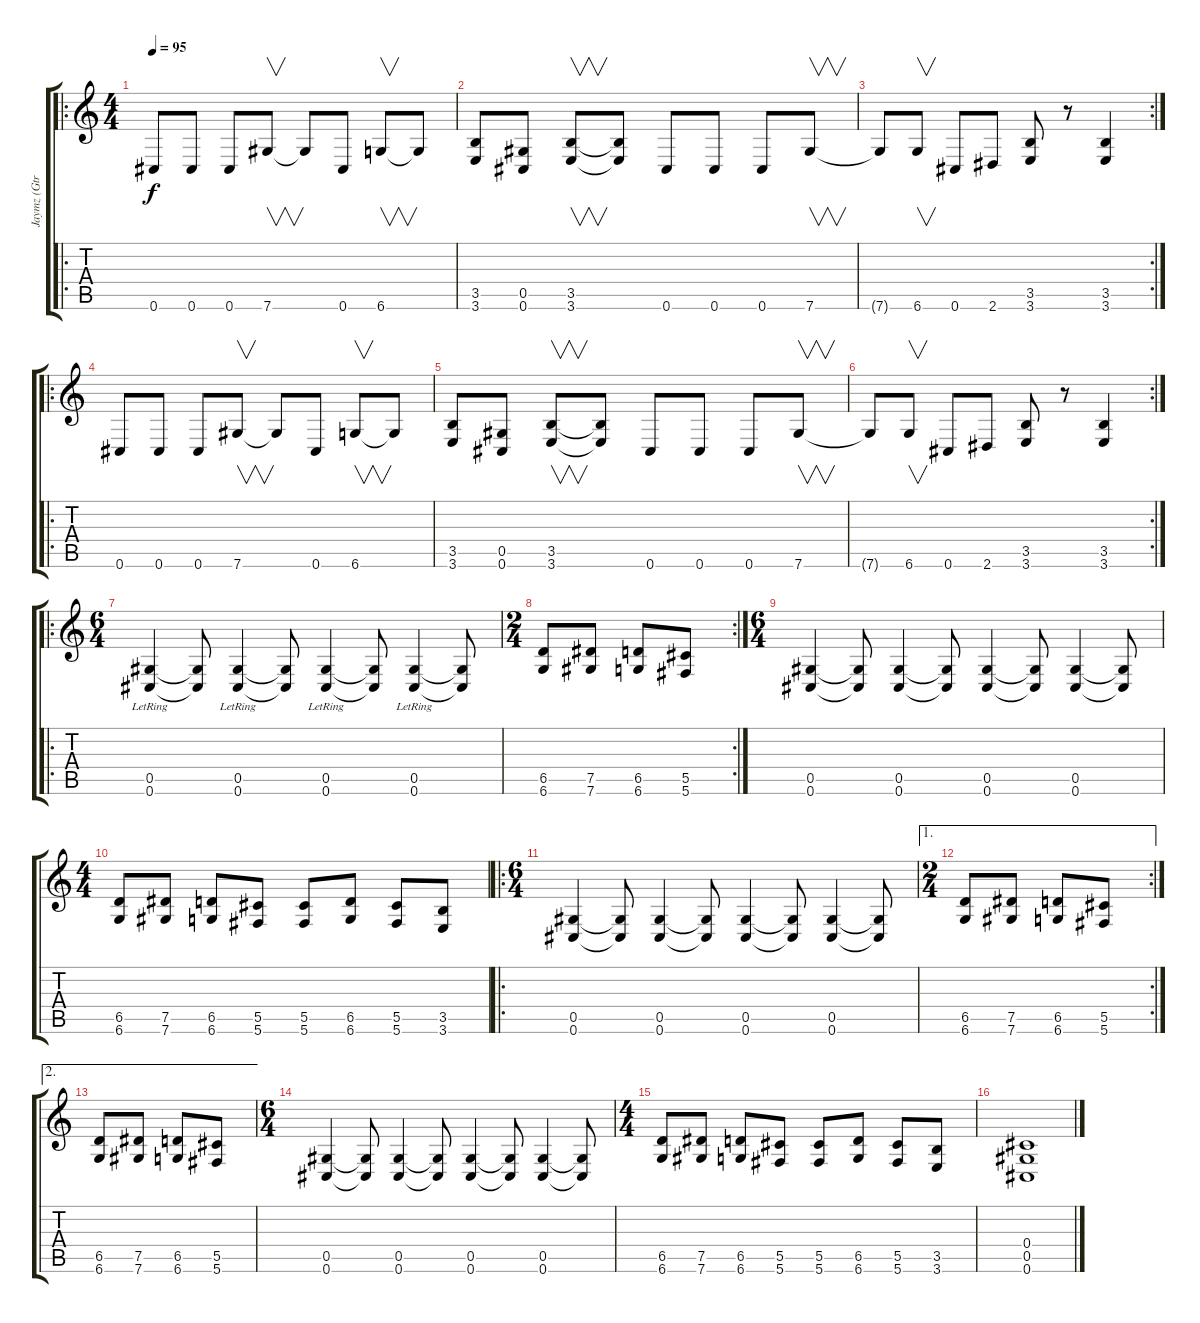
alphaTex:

\track ("Jaymz (Gtr)" "Jaymz (Gtr") {instrument overdrivenguitar}
\staff {score tabs}
\tuning (Eb4 Bb3 Gb3 Db3 Ab2 Db2) {hide}
\ro
\ts (4 4)
\tempo 95
\clef g2
\ks c
0.6.8{dy f instrument overdrivenguitar} 0.6.8 0.6.8 7.6.8{v} 7.6{t}.8 0.6.8 6.6.8{v} 6.6{t}.8 |
(3.5 3.6).8 (0.5 0.6).8 (3.5 3.6).8{v} (3.5{t} 3.6{t}).8 0.6.8 0.6.8 0.6.8 7.6.8{v} |
\rc 2
7.6{t}.8 6.6.8{v} 0.6.8 2.6.8 (3.5 3.6).8 r.8 (3.5 3.6).4 |
\ro
0.6.8 0.6.8 0.6.8 7.6.8{v} 7.6{t}.8 0.6.8 6.6.8{v} 6.6{t}.8 |
(3.5 3.6).8 (0.5 0.6).8 (3.5 3.6).8{v} (3.5{t} 3.6{t}).8 0.6.8 0.6.8 0.6.8 7.6.8{v} |
\rc 2
7.6{t}.8 6.6.8{v} 0.6.8 2.6.8 (3.5 3.6).8 r.8 (3.5 3.6).4 |
\ro
\ts (6 4)
(0.5{lr} 0.6{lr}).4 (0.5{t} 0.6{t}).8 (0.5{lr} 0.6{lr}).4 (0.5{t} 0.6{t}).8 (0.5{lr} 0.6{lr}).4 (0.5{t} 0.6{t}).8 (0.5{lr} 0.6{lr}).4 (0.5{t} 0.6{t}).8 |
\rc 2
\ts (2 4)
(6.5 6.6).8 (7.5 7.6).8 (6.5 6.6).8 (5.5 5.6).8 |
\ts (6 4)
(0.5 0.6).4 (0.5{t} 0.6{t}).8 (0.5 0.6).4 (0.5{t} 0.6{t}).8 (0.5 0.6).4 (0.5{t} 0.6{t}).8 (0.5 0.6).4 (0.5{t} 0.6{t}).8 |
\ts (4 4)
(6.5 6.6).8 (7.5 7.6).8 (6.5 6.6).8 (5.5 5.6).8 (5.5 5.6).8 (6.5 6.6).8 (5.5 5.6).8 (3.5 3.6).8 |
\ro
\ts (6 4)
(0.5 0.6).4 (0.5{t} 0.6{t}).8 (0.5 0.6).4 (0.5{t} 0.6{t}).8 (0.5 0.6).4 (0.5{t} 0.6{t}).8 (0.5 0.6).4 (0.5{t} 0.6{t}).8 |
\ae 1
\rc 2
\ts (2 4)
(6.5 6.6).8 (7.5 7.6).8 (6.5 6.6).8 (5.5 5.6).8 |
\ae 2
(6.5 6.6).8 (7.5 7.6).8 (6.5 6.6).8 (5.5 5.6).8 |
\ts (6 4)
(0.5 0.6).4 (0.5{t} 0.6{t}).8 (0.5 0.6).4 (0.5{t} 0.6{t}).8 (0.5 0.6).4 (0.5{t} 0.6{t}).8 (0.5 0.6).4 (0.5{t} 0.6{t}).8 |
\ts (4 4)
(6.5 6.6).8 (7.5 7.6).8 (6.5 6.6).8 (5.5 5.6).8 (5.5 5.6).8 (6.5 6.6).8 (5.5 5.6).8 (3.5 3.6).8 |
(0.4 0.5 0.6).1
